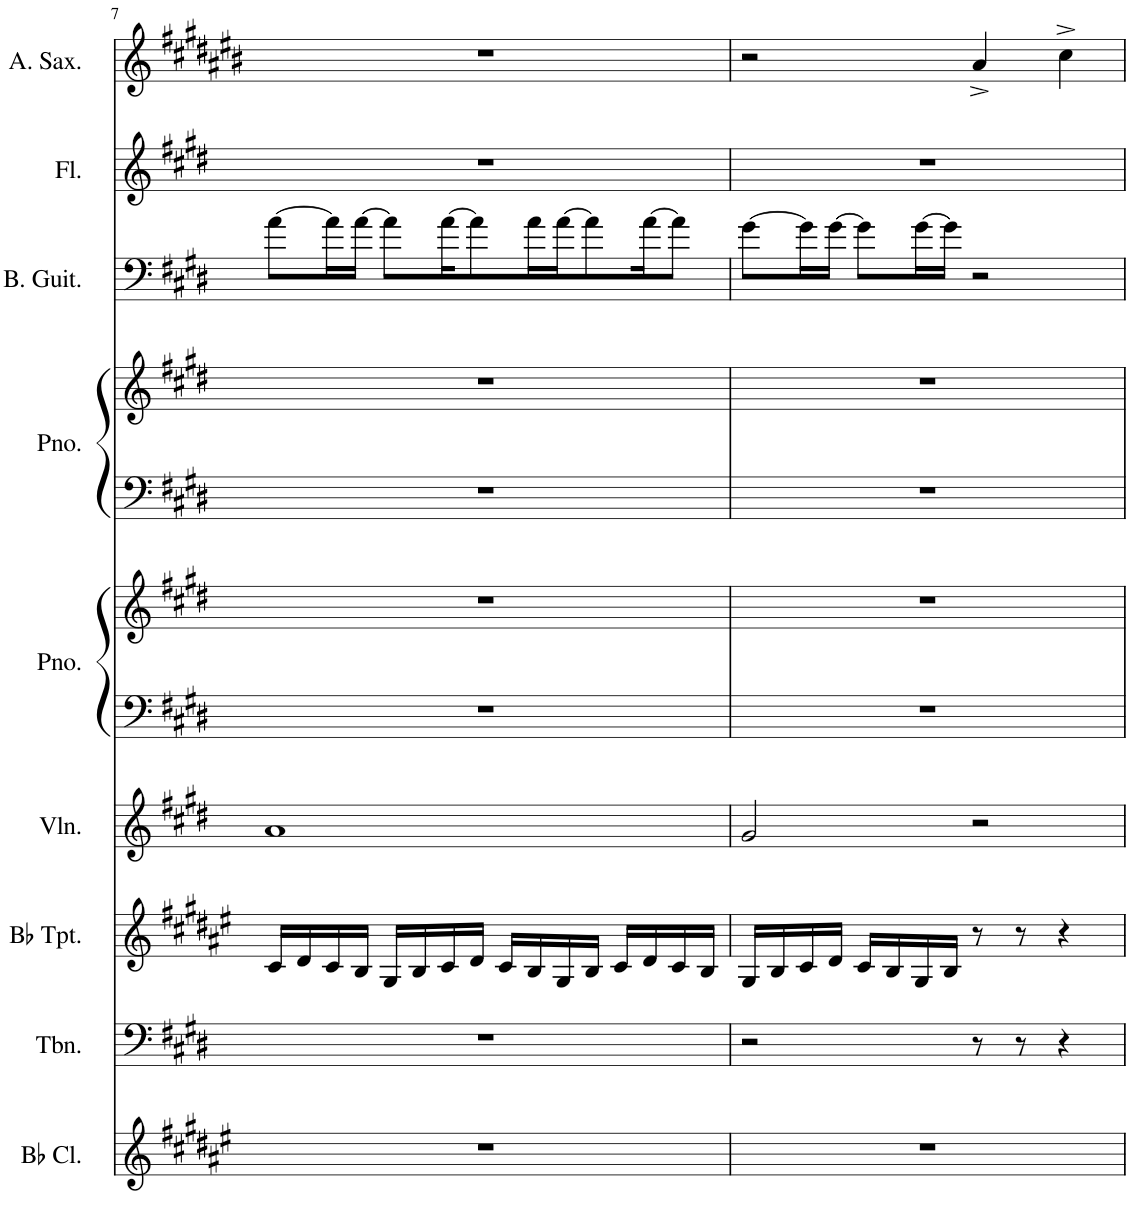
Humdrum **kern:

**kern	**kern	**kern	**kern	**kern	**kern	**kern	**kern	**kern	**kern	**kern
*part9	*part8	*part7	*part6	*part5	*part5	*part4	*part4	*part3	*part2	*part1
*staff11	*staff10	*staff9	*staff8	*staff7	*staff6	*staff5	*staff4	*staff3	*staff2	*staff1
*I"Bb Clarinet	*I"Trombone	*I"Bb Trumpet	*I"Violin	*I"Piano	*	*I"Piano	*	*I"Bass Guitar	*I"Flute	*I"Alto Saxophone
*I'Bb Cl.	*I'Tbn.	*I'Bb Tpt.	*I'Vln.	*I'Pno.	*	*I'Pno.	*	*I'B. Guit.	*I'Fl.	*I'A. Sax.
!!LO:PB:g=z
*clefG2	*clefF4	*clefG2	*clefG2	*clefF4	*clefG2	*clefF4	*clefG2	*clefF4	*clefG2	*clefG2
*Trd1c2	*	*Trd1c2	*	*	*	*	*	*Trd7c12	*	*Trd5c9
*k[f#c#g#d#a#e#]	*k[f#c#g#d#]	*k[f#c#g#d#a#e#]	*k[f#c#g#d#]	*k[f#c#g#d#]	*k[f#c#g#d#]	*k[f#c#g#d#]	*k[f#c#g#d#]	*k[f#c#g#d#]	*k[f#c#g#d#]	*k[f#c#g#d#a#e#b#]
*M4/4	*M4/4	*M4/4	*M4/4	*M4/4	*M4/4	*M4/4	*M4/4	*M4/4	*M4/4	*M4/4
=7	=7	=7	=7	=7	=7	=7	=7	=7	=7	=7
1r	1r	16c#/LL	1a	1r	1r	1r	1r	[8a\L	1r	1r
.	.	16d#/	.	.	.	.	.	.	.	.
.	.	16c#/	.	.	.	.	.	16a\L]	.	.
.	.	16B/JJ	.	.	.	.	.	[16a\JJ	.	.
.	.	16G#/LL	.	.	.	.	.	8a\L]	.	.
.	.	16B/	.	.	.	.	.	.	.	.
.	.	16c#/	.	.	.	.	.	[16a\K	.	.
.	.	16d#/JJ	.	.	.	.	.	8a\]	.	.
.	.	16c#/LL	.	.	.	.	.	.	.	.
.	.	16B/	.	.	.	.	.	16a\L	.	.
.	.	16G#/	.	.	.	.	.	[16a\J	.	.
.	.	16B/JJ	.	.	.	.	.	8a\]	.	.
.	.	16c#/LL	.	.	.	.	.	.	.	.
.	.	16d#/	.	.	.	.	.	[16a\K	.	.
.	.	16c#/	.	.	.	.	.	8a\J]	.	.
.	.	16B/JJ	.	.	.	.	.	.	.	.
=8	=8	=8	=8	=8	=8	=8	=8	=8	=8	=8
1r	2r	16G#/LL	2g#/	1r	1r	1r	1r	[8g#\L	1r	2r
.	.	16B/	.	.	.	.	.	.	.	.
.	.	16c#/	.	.	.	.	.	16g#\L]	.	.
.	.	16d#/JJ	.	.	.	.	.	[16g#\JJ	.	.
.	.	16c#/LL	.	.	.	.	.	8g#\L]	.	.
.	.	16B/	.	.	.	.	.	.	.	.
.	.	16G#/	.	.	.	.	.	[16g#\L	.	.
.	.	16B/JJ	.	.	.	.	.	16g#\JJ]	.	.
.	8r	8r	2r	.	.	.	.	2r	.	4a#^/
.	8r	8r	.	.	.	.	.	.	.	.
.	4r	4r	.	.	.	.	.	.	.	4cc#^\
=	=	=	=	=	=	=	=	=	=	=
*-	*-	*-	*-	*-	*-	*-	*-	*-	*-	*-
